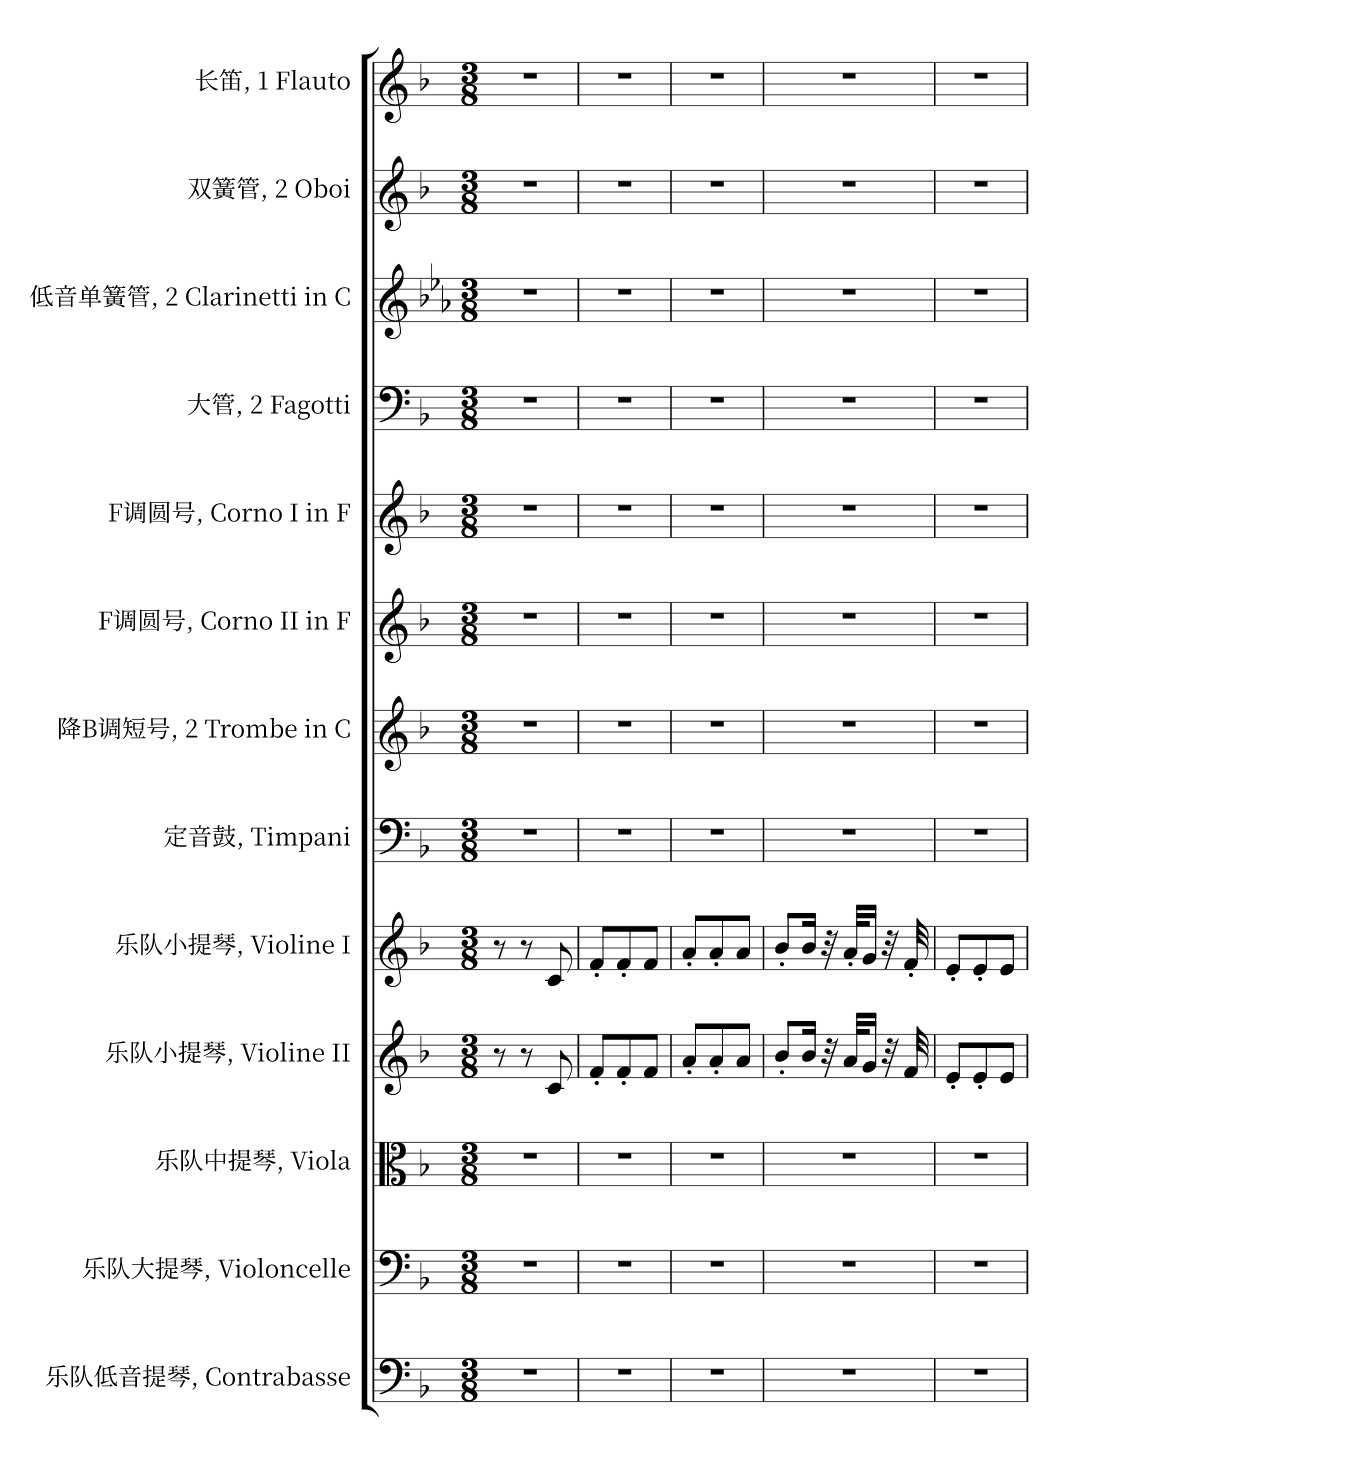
**kern	**kern	**kern	**kern	**kern	**kern	**kern	**kern	**kern	**kern	**kern	**kern	**kern
*part13	*part12	*part11	*part10	*part9	*part8	*part7	*part6	*part5	*part4	*part3	*part2	*part1
*staff13	*staff12	*staff11	*staff10	*staff9	*staff8	*staff7	*staff6	*staff5	*staff4	*staff3	*staff2	*staff1
*I"乐队低音提琴, Contrabasse	*I"乐队大提琴, Violoncelle	*I"乐队中提琴, Viola	*I"乐队小提琴, Violine II	*I"乐队小提琴, Violine I	*I"定音鼓, Timpani	*I"降B调短号, 2 Trombe in C	*I"F调圆号, Corno II in F	*I"F调圆号, Corno I in F	*I"大管, 2 Fagotti	*I"低音单簧管, 2 Clarinetti in C	*I"双簧管, 2 Oboi	*I"长笛, 1 Flauto
*I'Cbs.	*	*	*	*	*I'Timp.	*	*	*	*	*	*I'Ob.	*I'Fl.
*clefF4	*clefF4	*clefC3	*clefG2	*clefG2	*clefF4	*clefG2	*clefG2	*clefG2	*clefF4	*clefG2	*clefG2	*clefG2
*ITrd7c12	*	*	*	*	*	*ITrd1c2	*ITrd4c7	*ITrd4c7	*	*ITrd8c14	*	*
*k[b-]	*k[b-]	*k[b-]	*k[b-]	*k[b-]	*k[b-]	*k[b-e-a-]	*k[b-e-]	*k[b-e-]	*k[b-]	*k[b-e-a-]	*k[b-]	*k[b-]
*M3/8	*M3/8	*M3/8	*M3/8	*M3/8	*M3/8	*M3/8	*M3/8	*M3/8	*M3/8	*M3/8	*M3/8	*M3/8
*MM120	*MM120	*MM120	*MM120	*MM120	*MM120	*MM120	*MM120	*MM120	*MM120	*MM120	*MM120	*MM120
=1	=1	=1	=1	=1	=1	=1	=1	=1	=1	=1	=1	=1
4.r	4.r	4.r	8r	8r	4.r	4.r	4.r	4.r	4.r	4.r	4.r	4.r
.	.	.	8r	8r	.	.	.	.	.	.	.	.
.	.	.	8c/	8c/	.	.	.	.	.	.	.	.
=2	=2	=2	=2	=2	=2	=2	=2	=2	=2	=2	=2	=2
*	*	*	*	*	*	*	*	*	*	*	*	*MM42
4.r	4.r	4.r	8f'/L	8f'/L	4.r	4.r	4.r	4.r	4.r	4.r	4.r	4.r
.	.	.	8f'/	8f'/	.	.	.	.	.	.	.	.
.	.	.	8f/J	8f/J	.	.	.	.	.	.	.	.
=3	=3	=3	=3	=3	=3	=3	=3	=3	=3	=3	=3	=3
*	*	*	*	*	*	*	*	*	*	*	*	*MM42
4.r	4.r	4.r	8a'/L	8a'/L	4.r	4.r	4.r	4.r	4.r	4.r	4.r	4.r
.	.	.	8a'/	8a'/	.	.	.	.	.	.	.	.
.	.	.	8a/J	8a/J	.	.	.	.	.	.	.	.
=4	=4	=4	=4	=4	=4	=4	=4	=4	=4	=4	=4	=4
*	*	*	*	*	*	*	*	*	*	*	*	*MM42
4.r	4.r	4.r	8b-'/L	8b-'/L	4.r	4.r	4.r	4.r	4.r	4.r	4.r	4.r
.	.	.	16b-/Jk	16b-/Jk	.	.	.	.	.	.	.	.
.	.	.	32r	32r	.	.	.	.	.	.	.	.
.	.	.	32a/KLL	32a'/KLL	.	.	.	.	.	.	.	.
.	.	.	16g/JJ	16g/JJ	.	.	.	.	.	.	.	.
.	.	.	32r	32r	.	.	.	.	.	.	.	.
.	.	.	32f/	32f'/	.	.	.	.	.	.	.	.
=5	=5	=5	=5	=5	=5	=5	=5	=5	=5	=5	=5	=5
*	*	*	*	*	*	*	*	*	*	*	*	*MM42
4.r	4.r	4.r	8e'/L	8e'/L	4.r	4.r	4.r	4.r	4.r	4.r	4.r	4.r
.	.	.	8e'/	8e'/	.	.	.	.	.	.	.	.
.	.	.	8e/J	8e/J	.	.	.	.	.	.	.	.
=	=	=	=	=	=	=	=	=	=	=	=	=
*-	*-	*-	*-	*-	*-	*-	*-	*-	*-	*-	*-	*-
